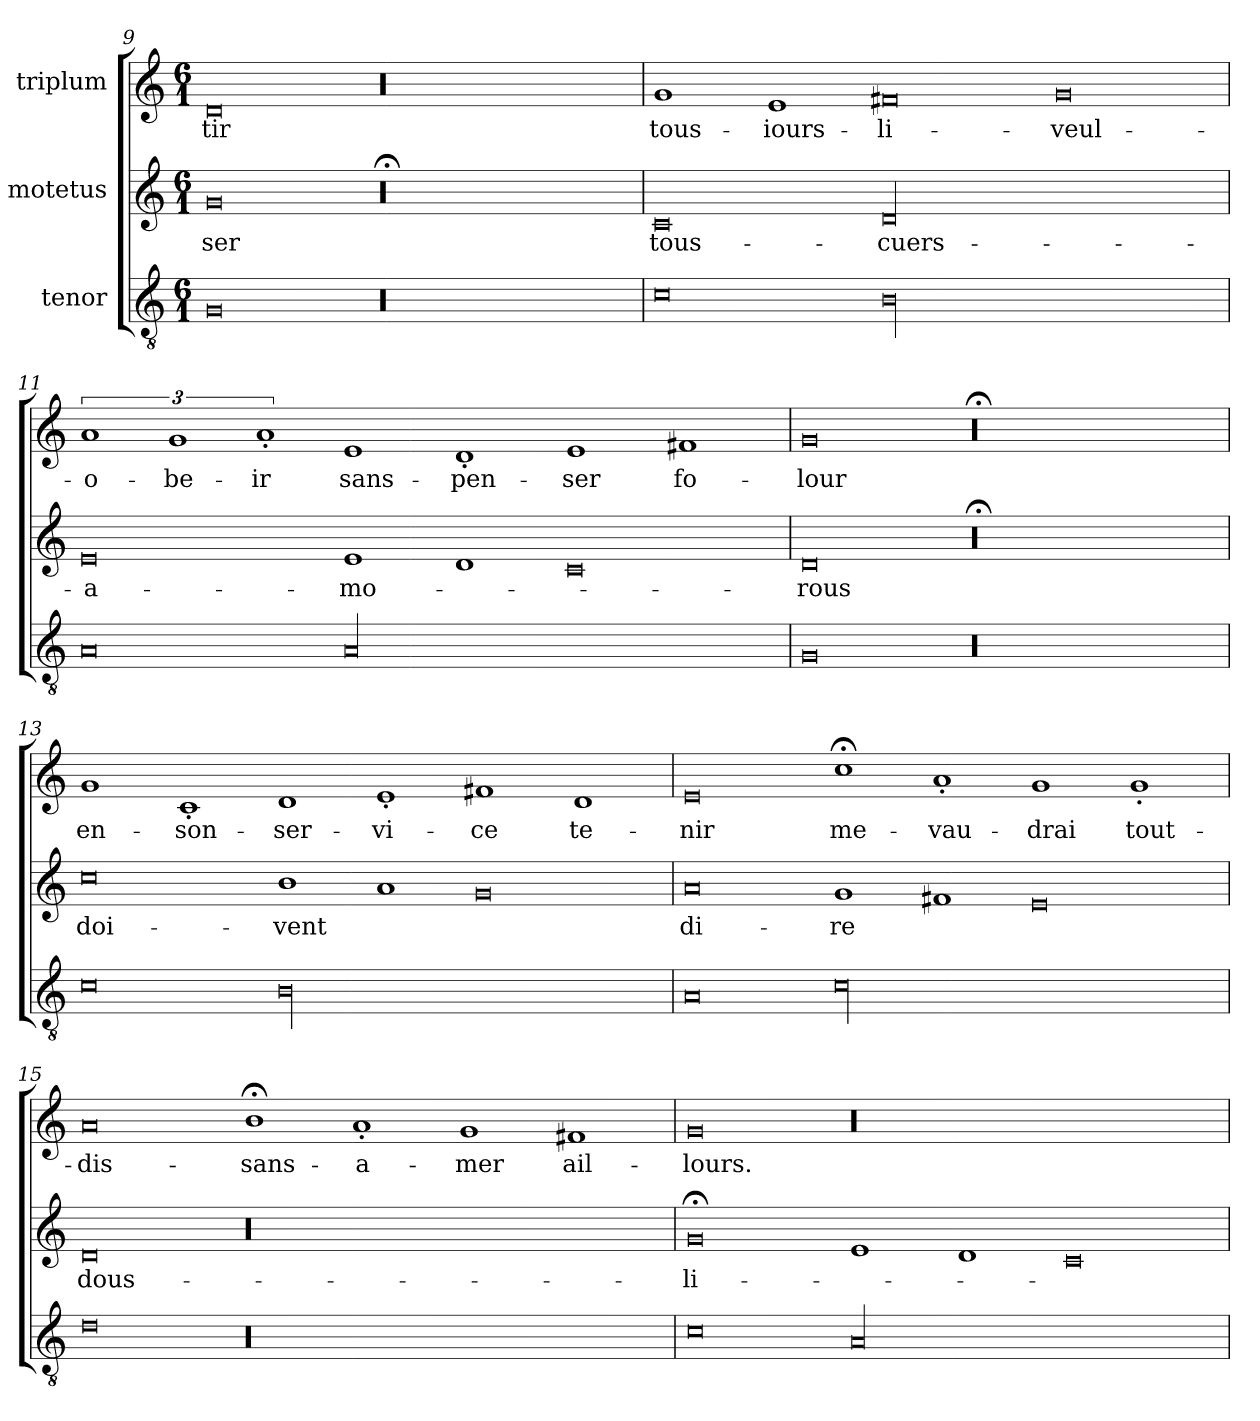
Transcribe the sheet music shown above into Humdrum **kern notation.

**kern	**kern	**text	**kern	**text
*part3	*part2	*part2	*part1	*part1
*staff3	*staff2	*staff2	*staff1	*staff1
*I"tenor	*I"motetus	*	*I"triplum	*
*clefGv2	*clefG2	*	*clefG2	*
*k[]	*k[]	*	*k[]	*
*C:	*C:	*	*C:	*
*M6/1	*M6/1	*	*M6/1	*
=9	=9	=9	=9	=9
0G/	0g/	-ser	0d/	-tir
00r	00r;<	.	00r	.
=10	=10	=10	=10	=10
0c\	0c/	tous-	1g/	tous-
.	.	.	1e/	iours-
00B\	00d/	cuers-	0f#X/	li-
.	.	.	0g/	veul-
=11	=11	=11	=11	=11
0A/	0e/	a-	3%2a/	o-
.	.	.	3%2g/	-be-
.	.	.	3%2a'/	-ir
00A/	1e/	-mo-	1e/	sans-
.	1d/	.	1d'/	pen-
.	0c/	.	1e/	-ser
.	.	.	1f#X/	fo-
=12	=12	=12	=12	=12
0G/	0d/	-rous	0g/	-lour
00r	00r;<	.	00r;<	.
=13	=13	=13	=13	=13
0c\	0cc\	doi-	1g/	en-
.	.	.	1c'/	son-
00B\	1b\	-vent	1d/	ser-
.	1a/	.	1e'/	-vi-
.	0g/	.	1f#X/	-ce
.	.	.	1d/	te-
!!LO:PB:g=z
=14	=14	=14	=14	=14
0A/	0a/	di-	0e/	-nir
00c\	1g/	-re	1cc;<\	me-
.	1f#X/	.	1a'/	vau-
.	0e/	.	1g/	-drai
.	.	.	1g'/	tout-
=15	=15	=15	=15	=15
0d\	0d/	dous-	0a/	dis-
00r	00r	.	1b;<\	sans-
.	.	.	1a'/	a-
.	.	.	1g/	-mer
.	.	.	1f#X/	ail-
=16	=16	=16	=16	=16
0c\	0g;</	li-	0g/	-lours.
00A/	1e/	.	00r	.
.	1d/	.	.	.
.	0c/	.	.	.
=	=	=	=	=
*-	*-	*-	*-	*-
